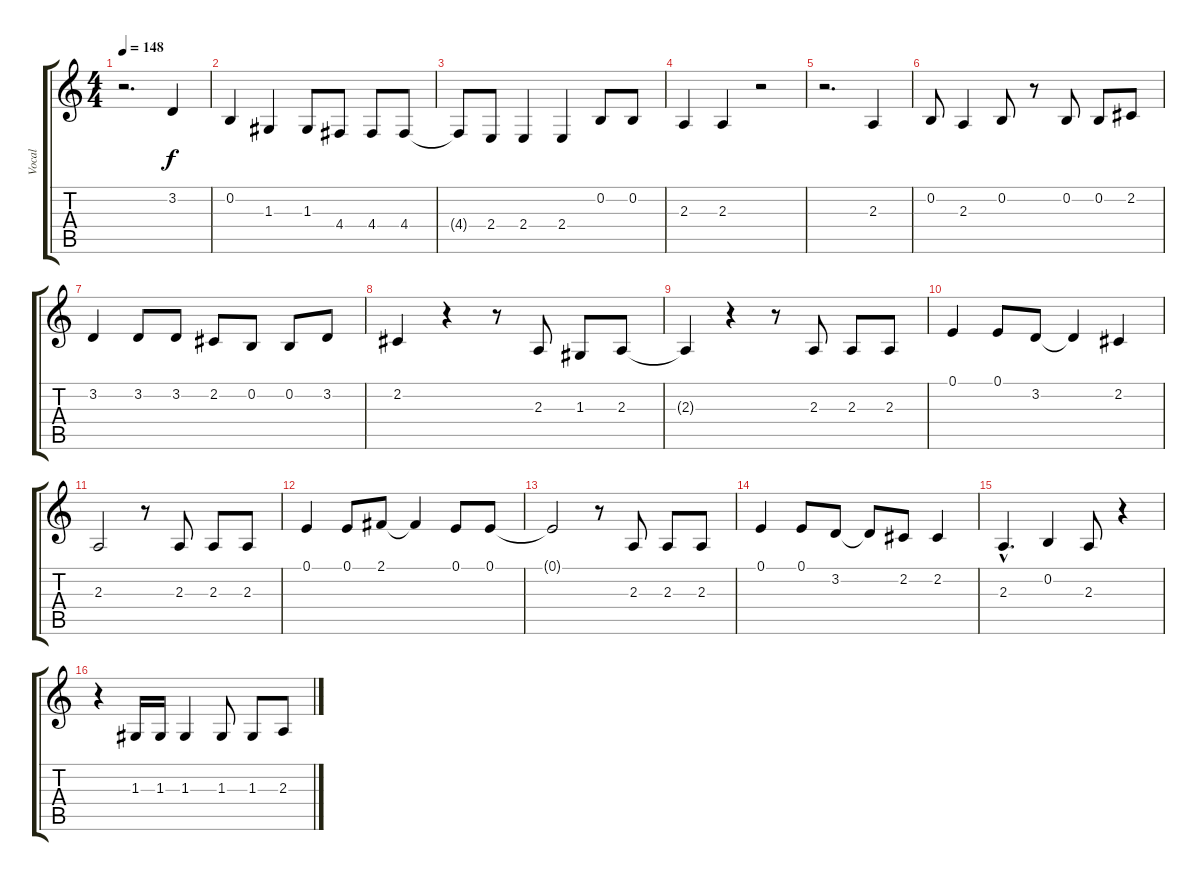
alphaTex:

\track ("Vocal" "Vocal") {instrument altosax}
\staff {score tabs}
\tuning (E4 B3 G3 D3 A2 E2) {hide}
\ts (4 4)
\tempo 148
\clef g2
\ks c
r.2{d dy f} 3.2.4 |
0.2.4 1.3.4 1.3.8 4.4.8 4.4.8 4.4.8 |
4.4{t}.8 2.4.8 2.4.4 2.4.4 0.2.8 0.2.8 |
2.3.4 2.3.4 r.2 |
r.2{d} 2.3.4 |
0.2.8 2.3.4 0.2.8 r.8 0.2.8 0.2.8 2.2.8 |
3.2.4 3.2.8 3.2.8 2.2.8 0.2.8 0.2.8 3.2.8 |
2.2.4 r.4 r.8 2.3.8 1.3.8 2.3.8 |
2.3{t}.4 r.4 r.8 2.3.8 2.3.8 2.3.8 |
0.1.4 0.1.8 3.2.8 3.2{t}.4 2.2.4 |
2.3.2 r.8 2.3.8 2.3.8 2.3.8 |
0.1.4 0.1.8 2.1.8 2.1{t}.4 0.1.8 0.1.8 |
0.1{t}.2 r.8 2.3.8 2.3.8 2.3.8 |
0.1.4 0.1.8 3.2.8 3.2{t}.8 2.2.8 2.2.4 |
2.3{hac}.4{d} 0.2.4 2.3.8 r.4 |
r.4 1.3.16 1.3.16 1.3.4 1.3.8 1.3.8 2.3.8
